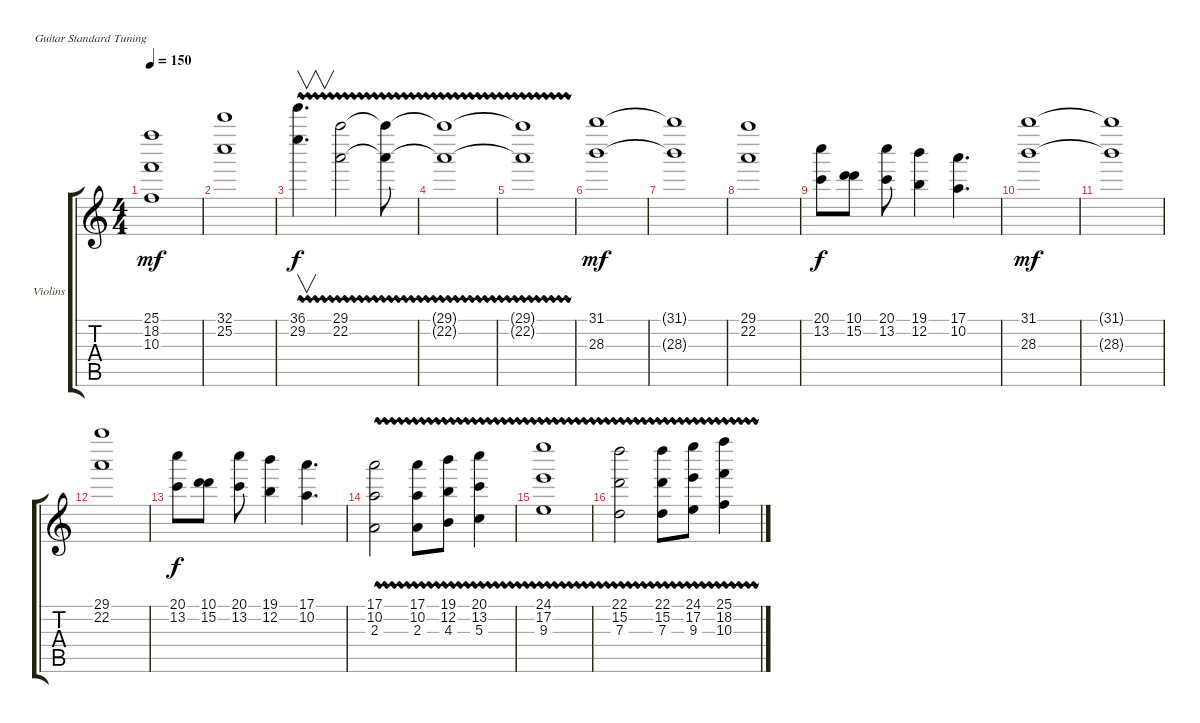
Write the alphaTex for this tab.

\defaultSystemsLayout 4
\bracketExtendMode groupsimilarinstruments
\firstSystemTrackNameOrientation horizontal
\otherSystemsTrackNameOrientation horizontal
\track ("Violins" "Violins") {instrument electricguitarclean}
\staff {score tabs}
\tuning (E4 B3 G3 D3 A2 E2)
\ts (4 4)
\tempo 150
\clef g2
\ks c
(25.1{t} 18.2{t} 10.3{t}).1{dy mf} |
(32.1 25.2).1 |
(36.1{vw} 29.2{vw}).4{v d dy f} (29.1{vw} 22.2{vw}).2 (29.1{vw t} 22.2{vw t}).8 |
(29.1{vw t} 22.2{vw t}).1 |
(29.1{vw t} 22.2{vw t}).1 |
(31.1 28.3).1{dy mf} |
(31.1{t} 28.3{t}).1 |
(29.1 22.2).1 |
(20.1 13.2).8{dy f} (10.1 15.2).8 (20.1 13.2).8 (19.1 12.2).4 (17.1 10.2).4{d} |
(31.1 28.3).1{dy mf} |
(31.1{t} 28.3{t}).1 |
(29.1 22.2).1 |
(20.1 13.2).8{dy f} (10.1 15.2).8 (20.1 13.2).8 (19.1 12.2).4 (17.1 10.2).4{d} |
(17.1{vw} 10.2{vw} 2.3{vw}).2 (17.1{vw} 10.2{vw} 2.3{vw}).8 (19.1{vw} 12.2{vw} 4.3{vw}).8 (20.1{vw} 13.2{vw} 5.3{vw}).4 |
(17.2{vw} 9.3{vw} 24.1{vw}).1 |
(22.1{vw} 15.2{vw} 7.3{vw}).2 (22.1{vw} 15.2{vw} 7.3{vw}).8 (24.1{vw} 17.2{vw} 9.3{vw}).8 (25.1{vw} 18.2{vw} 10.3{vw}).4
